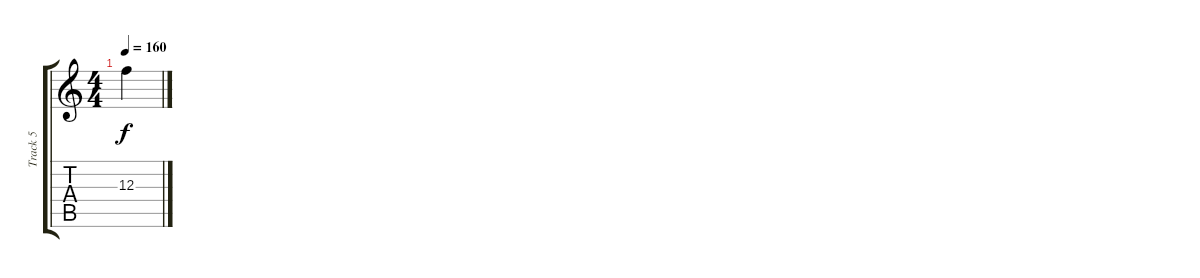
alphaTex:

\track ("Track 5" "Track 5") {instrument overdrivenguitar}
\staff {score tabs}
\tuning (D4 A3 F3 C3 G2 C2) {hide}
\ts (4 4)
\tempo 160
\clef g2
\ks c
12.3{t}.4{dy f}
